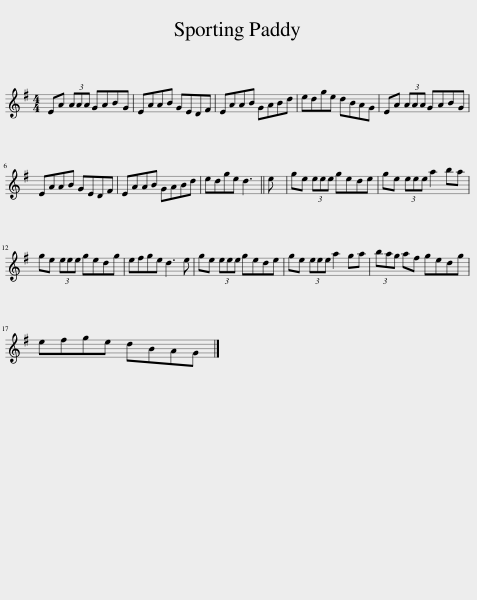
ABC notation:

X:1
L:1/8
M:4/4
I:linebreak $
K:G
V:1 treble
V:1
 EA (3AAA GABG | EAAB GEDF | EAAB GABd | edge dBAG | EA (3AAA GABG |$ %5
 EAAB GEDF | EAAB GABd | edge d3 || e | ge (3eee gede | %10
 ge (3eee a2 ba |$ ge (3eee gedg | efge d3 e | ge (3eee gede | ge (3eee a2 ga | %15
 (3bag af gedg |$ efge dBAG |] %17
